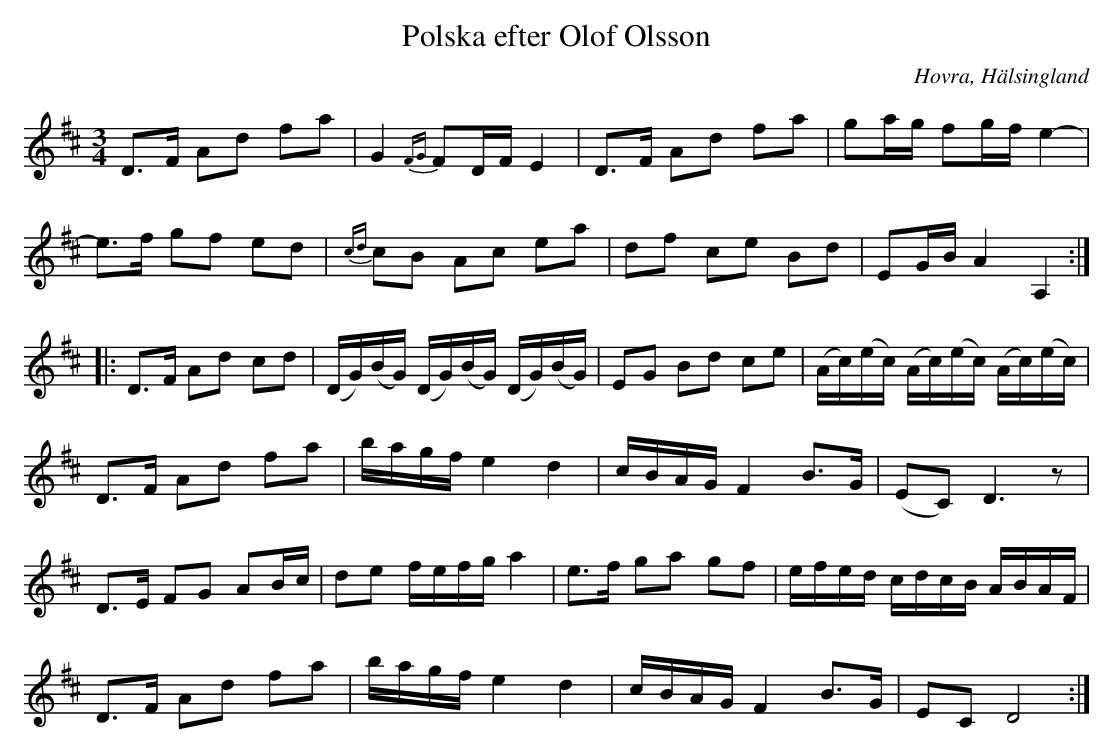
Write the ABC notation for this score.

X:1
T: Polska efter Olof Olsson
O: Hovra, Hälsingland
M: 3/4
L: 1/16
K: D
D2>F2 A2d2 f2a2 | G4 {FG}F2DF E4 | D2>F2 A2d2 f2a2 | g2ag f2gf e4- |
e2>f2 g2f2 e2d2 | {cd}c2B2 A2c2 e2a2 | d2f2 c2e2 B2d2 | E2GB A4 A,4 ::
D2>F2 A2d2 c2d2 | (DG)(BG) (DG)(BG) (DG)(BG) | E2G2 B2d2 c2e2 | (Ac)(ec) (Ac)(ec) (Ac)(ec) |
D2>F2 A2d2 f2a2 | bagf e4 d4 | cBAG F4 B2>G2 | (E2C2) D6 z2 |
D2>E2 F2G2 A2Bc | d2e2 fefg a4 | e2>f2 g2a2 g2f2 | efed cdcB ABAF |
D2>F2 A2d2 f2a2 | bagf e4 d4 | cBAG F4 B2>G2 | E2C2 D8 :|
